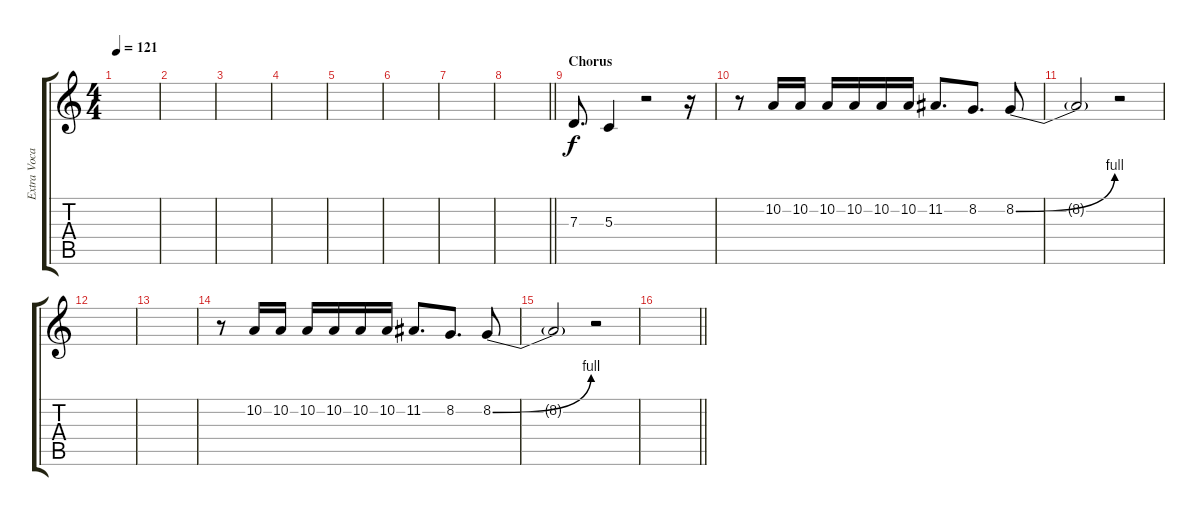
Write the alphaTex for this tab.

\track ("Extra Vocal" "Extra Voca") {instrument violin}
\staff {score tabs}
\tuning (E4 B3 G3 D3 A2 D2) {hide}
\ts (4 4)
\tempo 121
\clef g2
\ks c
|
|
|
|
|
|
|
\barLineRight lightlight
|
\section ("" "Chorus")
7.3.8{d} 5.3.4 r.2 r.16 |
r.8{volume 10 balance 4} 10.2.16 10.2.16 10.2.16 10.2.16 10.2.16 10.2.16 11.2.8{d} 8.2.8{d} 8.2{be (bend 0 0 60 4)}.8 |
8.2{t}.2 r.2 |
|
|
r.8{volume 10 balance 4} 10.2.16 10.2.16 10.2.16 10.2.16 10.2.16 10.2.16 11.2.8{d} 8.2.8{d} 8.2{be (bend 0 0 60 4)}.8 |
8.2{t}.2 r.2 |
\barLineRight lightlight
